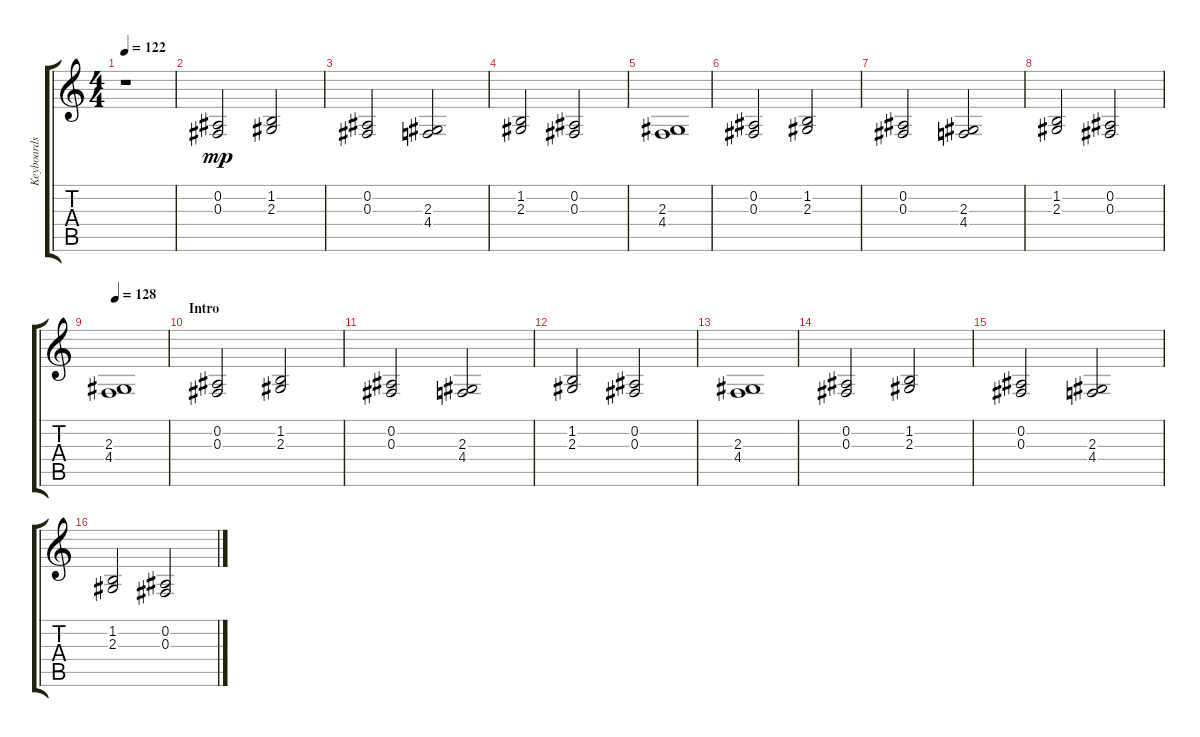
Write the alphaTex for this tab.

\track ("Keyboards - Nils Neumann" "Keyboards ") {instrument choiraahs}
\staff {score tabs}
\tuning (Eb4 Bb3 Gb3 Db3 Ab2 Eb2) {hide}
\ts (4 4)
\tempo 122
\clef g2
\ks c
r.1{dy mp instrument choiraahs} |
(0.2 0.3).2{volume 8} (1.2 2.3).2 |
(0.2 0.3).2 (2.3 4.4).2 |
(1.2 2.3).2 (0.2 0.3).2 |
(2.3 4.4).1 |
(0.2 0.3).2 (1.2 2.3).2 |
(0.2 0.3).2 (2.3 4.4).2 |
(1.2 2.3).2 (0.2 0.3).2 |
\tempo 128
(2.3 4.4).1 |
\section ("" "Intro")
(0.2 0.3).2 (1.2 2.3).2 |
(0.2 0.3).2 (2.3 4.4).2 |
(1.2 2.3).2 (0.2 0.3).2 |
(2.3 4.4).1 |
(0.2 0.3).2 (1.2 2.3).2 |
(0.2 0.3).2 (2.3 4.4).2 |
(1.2 2.3).2 (0.2 0.3).2
